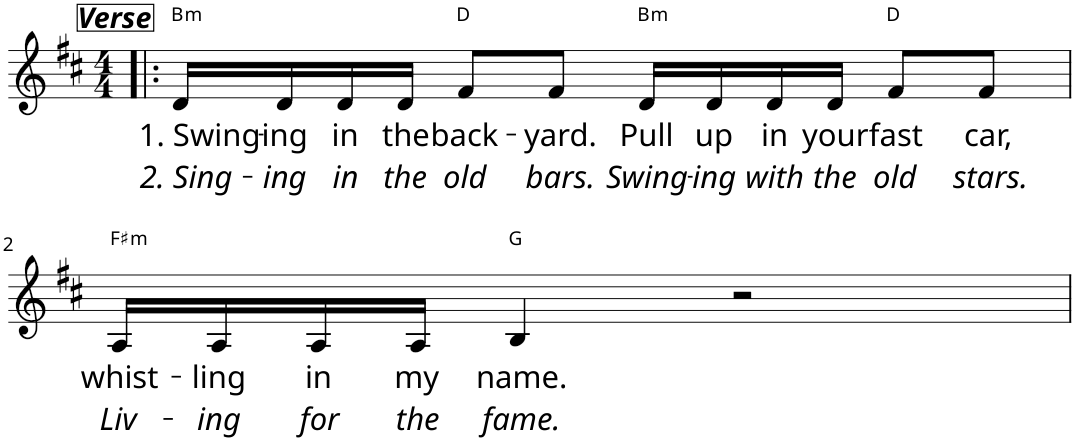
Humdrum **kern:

**kern	**text	**text	**harte
*part1	*part1	*part1	*part1
*staff1	*staff1	*staff1	*
*I"Stimme	*	*	*
*clefG2	*	*	*
*k[f#c#]	*	*	*
*M4/4	*	*	*
=1!|:	=1!|:	=1!|:	=1!|:
!LO:TX:a:Bi:t=Verse	!	!	!
!	!LO:LY:b	!LO:LY:b	!LO:H:kt=m
16d/LL	1. Swing-	2. Sing-	B:min
!	!LO:LY:b	!LO:LY:b	!
16d/	-ing	-ing	.
!	!LO:LY:b	!LO:LY:b	!
16d/	in	in	.
!	!LO:LY:b	!LO:LY:b	!
16d/JJ	the	the	.
!	!LO:LY:b	!LO:LY:b	!
8f#/L	back-	old	D:maj
!	!LO:LY:b	!LO:LY:b	!
8f#/J	-yard.	bars.	.
!	!LO:LY:b	!LO:LY:b	!LO:H:kt=m
16d/LL	Pull	Swing-	B:min
!	!LO:LY:b	!LO:LY:b	!
16d/	up	-ing	.
!	!LO:LY:b	!LO:LY:b	!
16d/	in	with	.
!	!LO:LY:b	!LO:LY:b	!
16d/JJ	your	the	.
!	!LO:LY:b	!LO:LY:b	!
8f#/L	fast	old	D:maj
!	!LO:LY:b	!LO:LY:b	!
8f#/J	car,	stars.	.
!!LO:LB:g=z
=2	=2	=2	=2
!	!LO:LY:b	!LO:LY:b	!LO:H:kt=m
16A/LL	whist-	Liv-	F#:min
!	!LO:LY:b	!LO:LY:b	!
16A/	-ling	-ing	.
!	!LO:LY:b	!LO:LY:b	!
16A/	in	for	.
!	!LO:LY:b	!LO:LY:b	!
16A/JJ	my	the	.
!	!LO:LY:b	!LO:LY:b	!
4B/	name.	fame.	G:maj
2r	.	.	.
=	=	=	=
*-	*-	*-	*-
